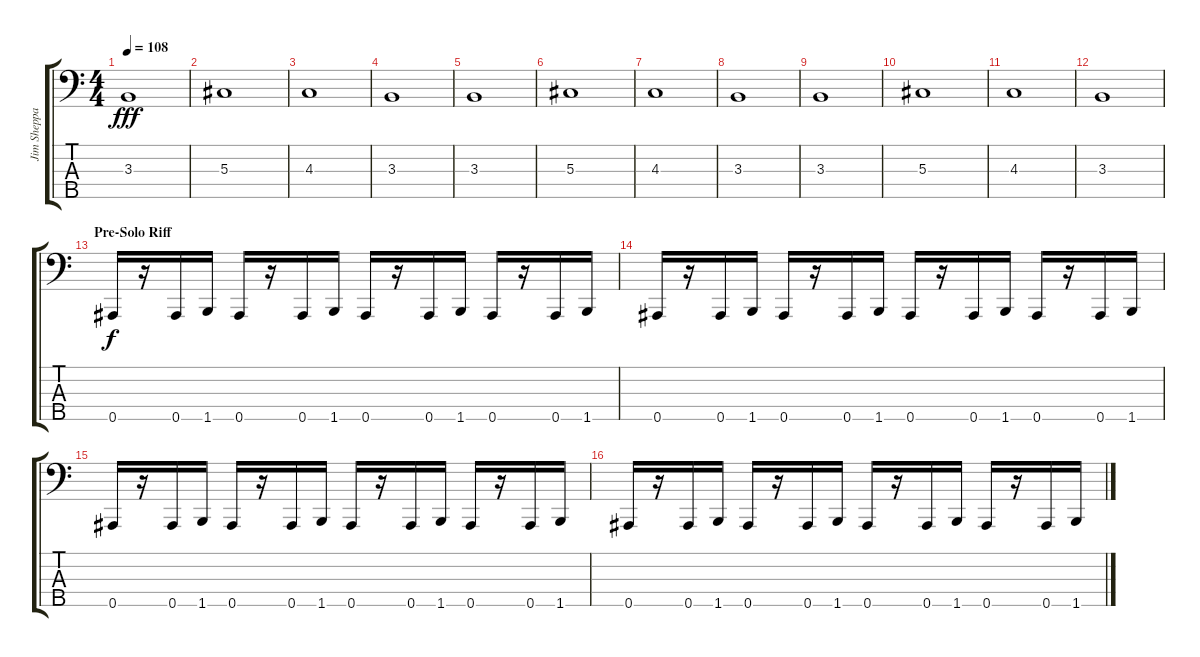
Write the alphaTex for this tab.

\track ("Jim Sheppard" "Jim Sheppa") {instrument electricbasspick}
\staff {score tabs}
\tuning (Gb2 Db2 Ab1 Eb1 Bb0) {hide}
\ts (4 4)
\tempo 108
\clef f4
\ks c
3.3.1{dy fff} |
5.3.1 |
4.3.1 |
3.3.1 |
3.3.1 |
5.3.1 |
4.3.1 |
3.3.1 |
3.3.1 |
5.3.1 |
4.3.1 |
3.3.1 |
\section ("" "Pre-Solo Riff")
0.5.16{dy f} r.16 0.5.16 1.5.16 0.5.16 r.16 0.5.16 1.5.16 0.5.16 r.16 0.5.16 1.5.16 0.5.16 r.16 0.5.16 1.5.16 |
0.5.16 r.16 0.5.16 1.5.16 0.5.16 r.16 0.5.16 1.5.16 0.5.16 r.16 0.5.16 1.5.16 0.5.16 r.16 0.5.16 1.5.16 |
0.5.16 r.16 0.5.16 1.5.16 0.5.16 r.16 0.5.16 1.5.16 0.5.16 r.16 0.5.16 1.5.16 0.5.16 r.16 0.5.16 1.5.16 |
0.5.16 r.16 0.5.16 1.5.16 0.5.16 r.16 0.5.16 1.5.16 0.5.16 r.16 0.5.16 1.5.16 0.5.16 r.16 0.5.16 1.5.16
